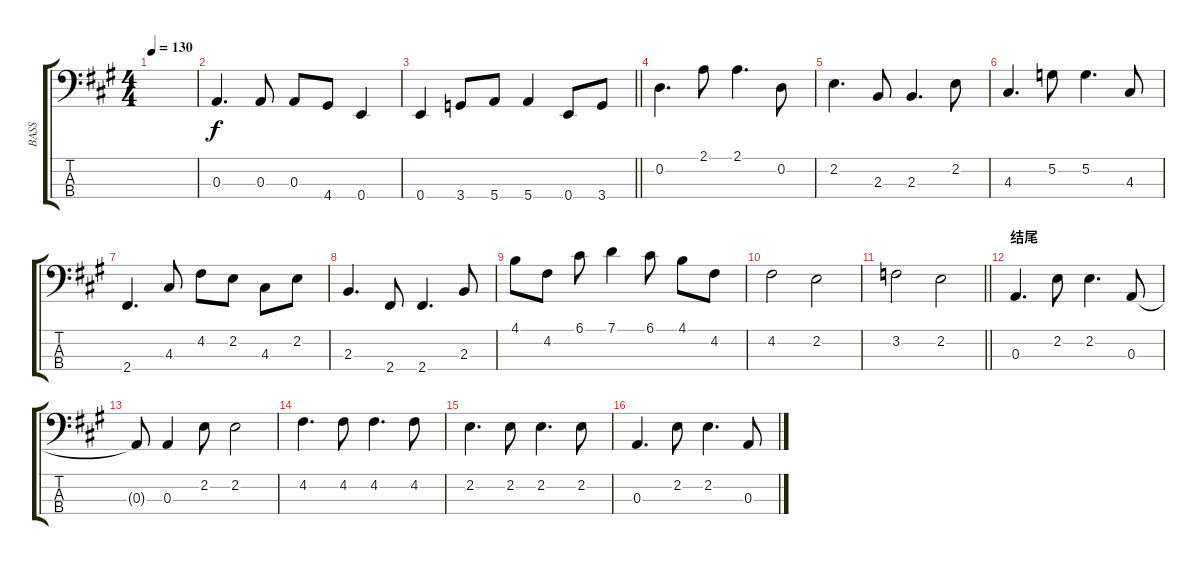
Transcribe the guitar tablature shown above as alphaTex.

\track ("BASS" "BASS") {instrument electricbassfinger}
\staff {score tabs}
\tuning (G2 D2 A1 E1) {hide}
\ts (4 4)
\tempo 130
\clef f4
\ks a
|
0.3.4{d} 0.3.8 0.3.8 4.4.8 0.4.4 |
\barLineRight lightlight
0.4.4 3.4.8 5.4.8 5.4.4 0.4.8 3.4.8 |
0.2.4{d} 2.1.8 2.1.4{d} 0.2.8 |
2.2.4{d} 2.3.8 2.3.4{d} 2.2.8 |
4.3.4{d} 5.2.8 5.2.4{d} 4.3.8 |
2.4.4{d} 4.3.8 4.2.8 2.2.8 4.3.8 2.2.8 |
2.3.4{d} 2.4.8 2.4.4{d} 2.3.8 |
4.1.8 4.2.8 6.1.8 7.1.4 6.1.8 4.1.8 4.2.8 |
4.2.2 2.2.2 |
\barLineRight lightlight
3.2.2 2.2.2 |
\section ("" "结尾")
0.3.4{d} 2.2.8 2.2.4{d} 0.3.8 |
0.3{t}.8 0.3.4 2.2.8 2.2.2 |
4.2.4{d} 4.2.8 4.2.4{d} 4.2.8 |
2.2.4{d} 2.2.8 2.2.4{d} 2.2.8 |
0.3.4{d} 2.2.8 2.2.4{d} 0.3.8
